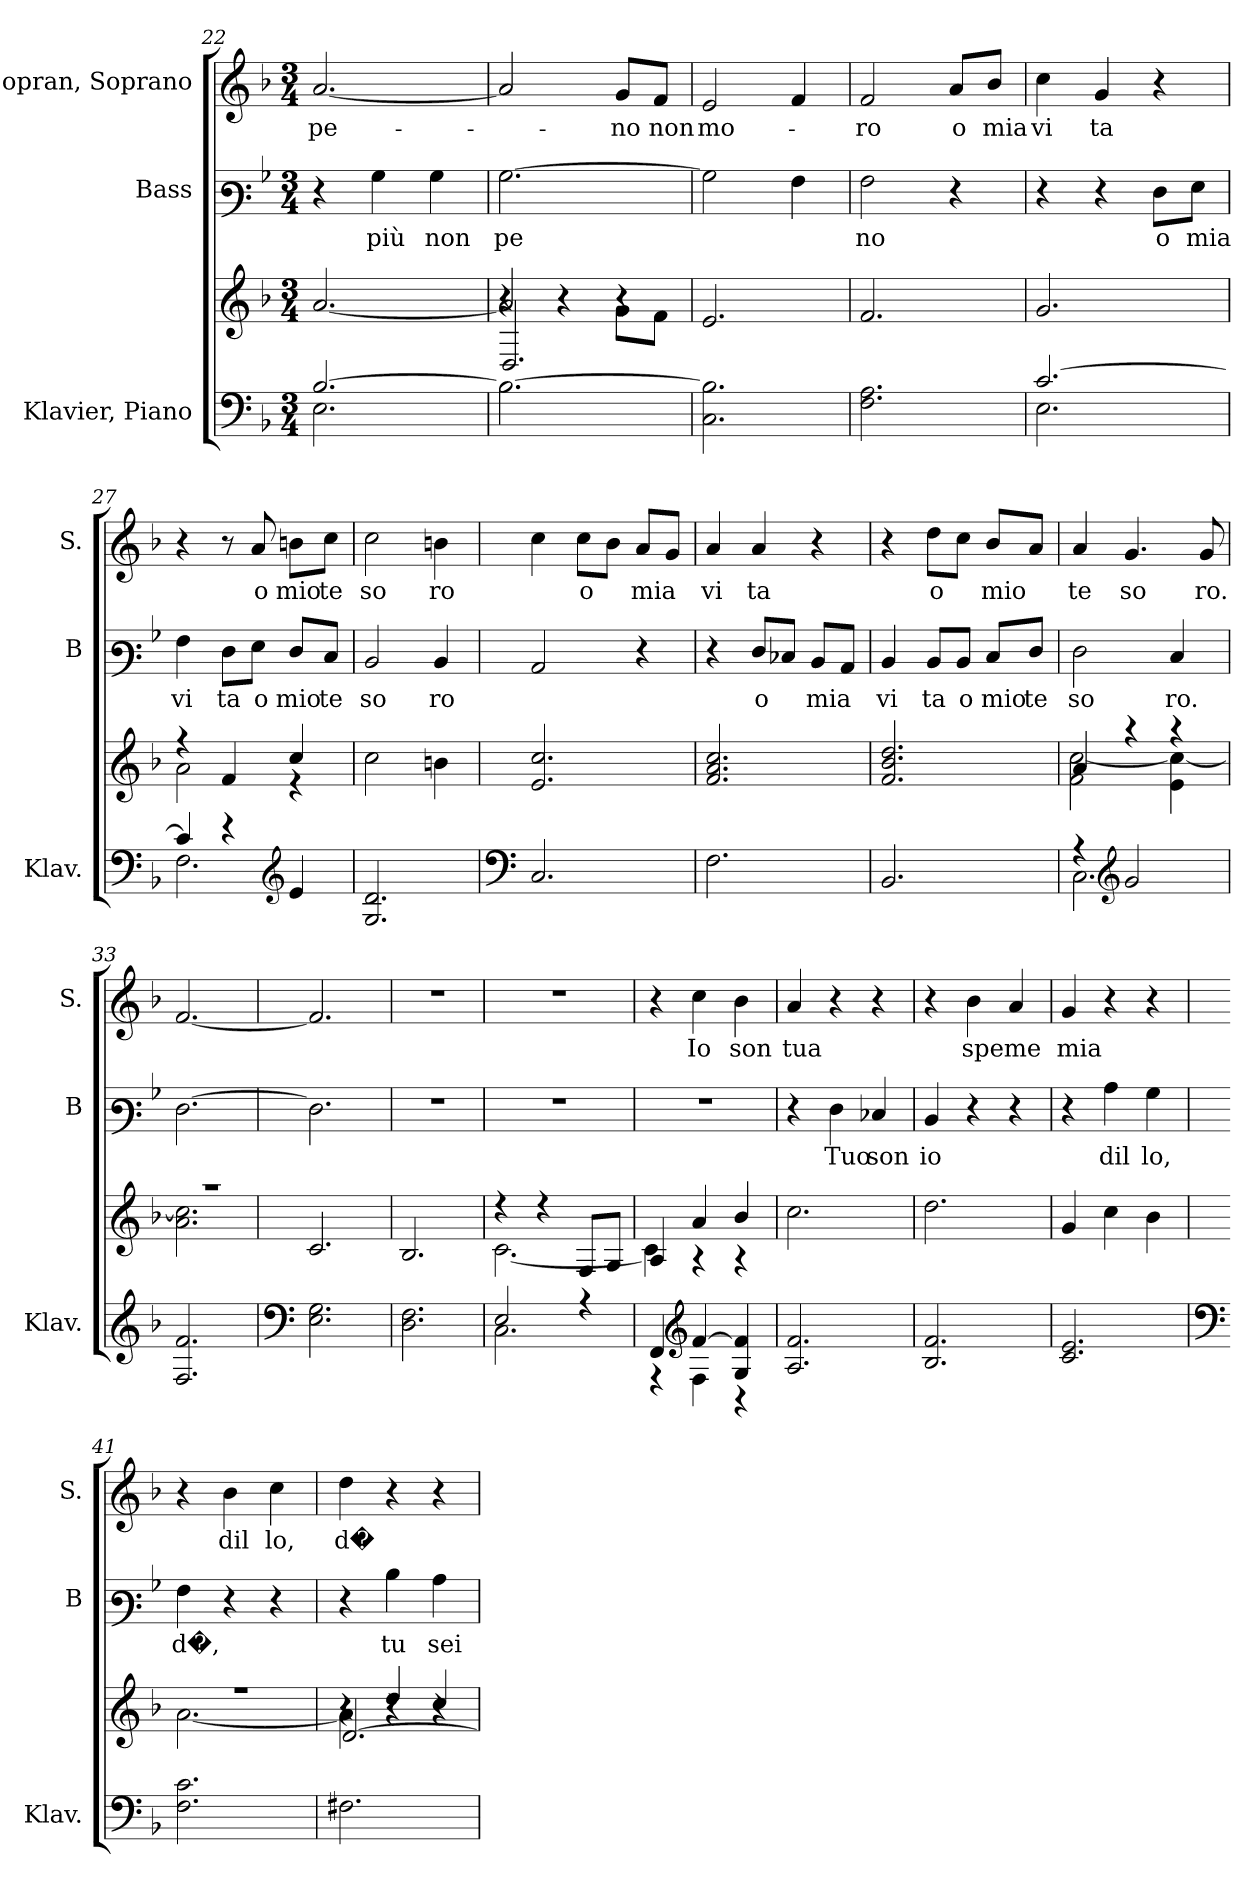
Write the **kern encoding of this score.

**kern	**kern	**kern	**text	**kern	**text
*part3	*part3	*part2	*part2	*part1	*part1
*staff4	*staff3	*staff2	*staff2	*staff1	*staff1
*I"Klavier, Piano	*	*I"Bass	*	*I"Sopran, Soprano	*
*I'Klav.	*	*I'B	*	*I'S.	*
*clefF4	*clefG2	*clefF3	*	*clefG2	*
*k[b-]	*k[b-]	*k[b-]	*	*k[b-]	*
*M3/4	*M3/4	*M3/4	*	*M3/4	*
=22	=22	=22	=22	=22	=22
*^	*	*	*	*	*
[2.B-/	2.E\	[2.a/	4r	.	[2.a/	pe-
.	.	.	4B-\	più	.	.
.	.	.	4B-\	non	.	.
*v	*v	*	*	*	*	*
=23	=23	=23	=23	=23	=23
*	*^	*	*	*	*
*	*	*^	*	*	*	*
2.B-\_	2a/]	4r	2.D/	[2.B-\	pe	2a/]	.
.	.	4r	.	.	.	.	.
.	4r	8g\L	.	.	.	8g/L	-no
.	.	8f\J	.	.	.	8f/J	non
*	*v	*v	*v	*	*	*	*
!!LO:LB:g=z
=24	=24	=24	=24	=24	=24
2.C\ 2.B-\]	2.e/	2B-\]	.	2e/	mo-
.	.	4A\	.	4f/	.
=25	=25	=25	=25	=25	=25
2.F\ 2.A\	2.f/	2A\	no	2f/	ro
.	.	4r	.	8a/L	o
.	.	.	.	8b-/J	mia
=26	=26	=26	=26	=26	=26
*^	*	*	*	*	*
[2.c/	2.E\	2.g/	4r	.	4cc\	vi
.	.	.	4r	.	4g/	ta
.	.	.	8F\L	o	4r	.
.	.	.	8G\J	mia	.	.
=27	=27	=27	=27	=27	=27	=27
*	*	*^	*	*	*	*
4c/]	2.F\	4r	2a\	4A\	vi	4r	.
4r	.	4f/	.	8F\L	ta	8r	.
.	.	.	.	8G\J	o	8a/	o
*clefG2	*	*	*	*	*	*	*
4e/	.	4cc/	4r	8F/L	mio	8bn\L	mio
.	.	.	.	8E/J	te	8cc\J	te
*v	*v	*	*	*	*	*	*
*	*v	*v	*	*	*	*
=28	=28	=28	=28	=28	=28
2.G/ 2.d/	2cc\	2D/	so	2cc\	so
.	4bn\	4D/	ro	4bn\	ro
=29	=29	=29	=29	=29	=29
*clefF4	*	*	*	*	*
2.C/	2.e/ 2.cc/	2C/	.	4cc\	.
.	.	.	.	8cc\L	o
.	.	.	.	8b-\J	.
.	.	4r	.	8a/L	mia
.	.	.	.	8g/J	.
!!LO:PB:g=z
=30	=30	=30	=30	=30	=30
2.F\	2.f/ 2.a/ 2.cc/	4r	.	4a/	vi
.	.	8F/L	o	4a/	ta
.	.	8E-X/J	.	.	.
.	.	8D/L	mia	4r	.
.	.	8C/J	.	.	.
=31	=31	=31	=31	=31	=31
2.BB-/	2.f/ 2.b-/ 2.dd/	4D/	vi	4r	.
.	.	8D/L	ta	8dd\L	o
.	.	8D/J	o	8cc\J	.
.	.	8E/L	mio	8b-/L	mio
.	.	8F/J	te	8a/J	.
=32	=32	=32	=32	=32	=32
*^	*^	*	*	*	*
4r	2.C\	4a/	2f\ [2cc\	2F\	so	4a/	te
*clefG2	*	*	*	*	*	*	*
2g/	.	4r	.	.	.	4.g/	so
.	.	4r	4e\ 4cc\_	4E/	ro.	.	.
.	.	.	.	.	.	8g/	ro.
*v	*v	*	*	*	*	*	*
=33	=33	=33	=33	=33	=33	=33
2.F/ 2.f/	2.r	2.a\ 2.cc\]	[2.F\	.	[2.f/	.
*	*v	*v	*	*	*	*
=34	=34	=34	=34	=34	=34
*clefF4	*	*	*	*	*
2.E\ 2.G\	2.c/	2.F\]	.	2.f/]	.
=35	=35	=35	=35	=35	=35
2.D\ 2.F\	2.B-/	2.r	.	2.r	.
=36	=36	=36	=36	=36	=36
*^	*^	*	*	*	*
2E/	2.C\	4r	[2.c\	2.r	.	2.r	.
.	.	4r	.	.	.	.	.
4r	.	8F/L	.	.	.	.	.
.	.	8G/J	.	.	.	.	.
!!LO:LB:g=z
=37	=37	=37	=37	=37	=37	=37	=37
4FF/	4r	4A/	4c\]	2.r	.	4r	.
*clefG2	*	*	*	*	*	*	*
[4f/	4F\	4a/	4r	.	.	4cc\	Io
4G/ 4f/]	4r	4b-/	4r	.	.	4b-\	son
*v	*v	*	*	*	*	*	*
*	*v	*v	*	*	*	*
=38	=38	=38	=38	=38	=38
2.A/ 2.f/	2.cc\	4r	.	4a/	tua
.	.	4F\	Tuo	4r	.
.	.	4E-X/	son	4r	.
=39	=39	=39	=39	=39	=39
2.B-/ 2.f/	2.dd\	4D/	io	4r	.
.	.	4r	.	4b-\	spe
.	.	4r	.	4a/	me
=40	=40	=40	=40	=40	=40
2.c/ 2.e/	4g/	4r	.	4g/	mia
.	4cc\	4c\	dil	4r	.
.	4b-\	4B-\	lo,	4r	.
=41	=41	=41	=41	=41	=41
*clefF4	*	*	*	*	*
*	*^	*	*	*	*
2.F\ 2.c\	2.r	[2.a\	4A\	d�,	4r	.
.	.	.	4r	.	4b-\	dil
.	.	.	4r	.	4cc\	lo,
=42	=42	=42	=42	=42	=42	=42
*	*	*^	*	*	*	*
2.F#X\	4r	4a\]	[2.d/	4r	.	4dd\	d�
.	4dd/	4r	.	4d\	tu	4r	.
.	4cc/	4r	.	4c\	sei	4r	.
*	*v	*v	*v	*	*	*	*
=	=	=	=	=	=
*-	*-	*-	*-	*-	*-
